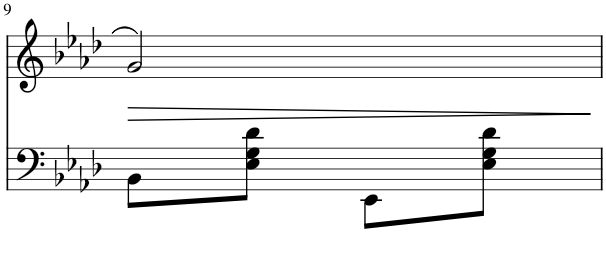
**kern	**kern	**dynam
*part2	*part1	*part1
*staff2	*staff1	*staff1
*I"Trombone	*I"Bb Trumpet	*
*I'Trb	*I'Tpt	*
!!LO:PB:g=z
*clefF4	*clefG2	*
*	*ITrd1c2	*
*k[b-e-a-d-]	*k[b-e-a-d-]	*
*M2/4	*M2/4	*
=9	=9	=9
!	!	!LO:HP:b
8BB-\L	2g/	>
8E-\ 8G\ 8d-\J	.	.
8EE-\L	.	.
8E-\ 8G\ 8d-\J	.	.
.	.	]
=	=	=
*-	*-	*-
